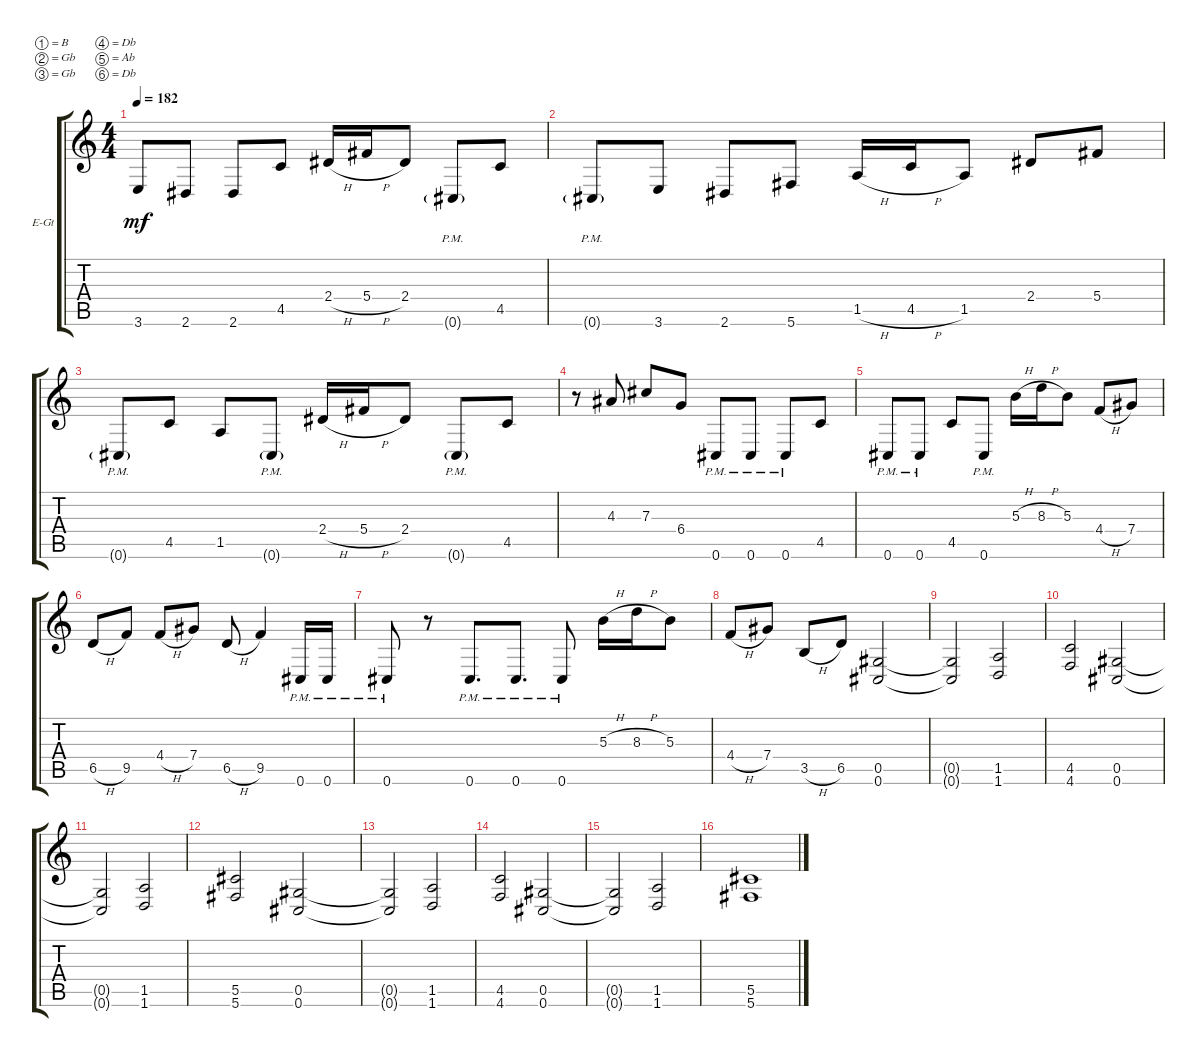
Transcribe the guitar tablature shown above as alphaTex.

\defaultSystemsLayout 4
\bracketExtendMode groupsimilarinstruments
\firstSystemTrackNameOrientation horizontal
\otherSystemsTrackNameOrientation horizontal
\track ("Electric Guitar" "E-Gt") {instrument electricguitarclean}
\staff {score tabs}
\tuning (B3 Gb3 Gb3 Db3 Ab2 Db2)
\ts (4 4)
\tempo 182
\clef g2
\ks c
3.6.8{dy mf instrument electricguitarclean} 2.6.8 2.6.8 4.5.8 2.4{h}.16 5.4{h}.16 2.4.8 0.6{g pm}.8 4.5.8 |
0.6{g pm}.8 3.6.8 2.6.8 5.6.8 1.5{h}.16 4.5{h}.16 1.5.8 2.4.8 5.4.8 |
0.6{g pm}.8 4.5.8 1.5.8 0.6{g pm}.8 2.4{h}.16 5.4{h}.16 2.4.8 0.6{g pm}.8 4.5.8 |
r.8 4.3.8 7.3.8 6.4.8 0.6{pm}.8 0.6{pm}.8 0.6{pm}.8 4.5.8 |
0.6{pm}.8 0.6{pm}.8 4.5.8 0.6{pm}.8 5.3{h}.16 8.3{h}.16 5.3.8 4.4{h}.8 7.4.8 |
6.5{h}.8 9.5.8 4.4{h}.8 7.4.8 6.5{h}.8 9.5.4 0.6{pm}.16 0.6{pm}.16 |
0.6{pm}.8 r.8 0.6{pm}.8{d} 0.6{pm}.8{d} 0.6{pm}.8 5.3{h}.16 8.3{h}.16 5.3.8 |
4.4{h}.8 7.4.8 3.5{h}.8 6.5.8 (0.6 0.5).2 |
(0.6{t} 0.5{t}).2 (1.6 1.5).2 |
(4.5 4.6).2 (0.6 0.5).2 |
(0.5{t} 0.6{t}).2 (1.5 1.6).2 |
(5.6 5.5).2 (0.6 0.5).2 |
(0.5{t} 0.6{t}).2 (1.6 1.5).2 |
(4.5 4.6).2 (0.6 0.5).2 |
(0.5{t} 0.6{t}).2 (1.6 1.5).2 |
(5.5 5.6).1
